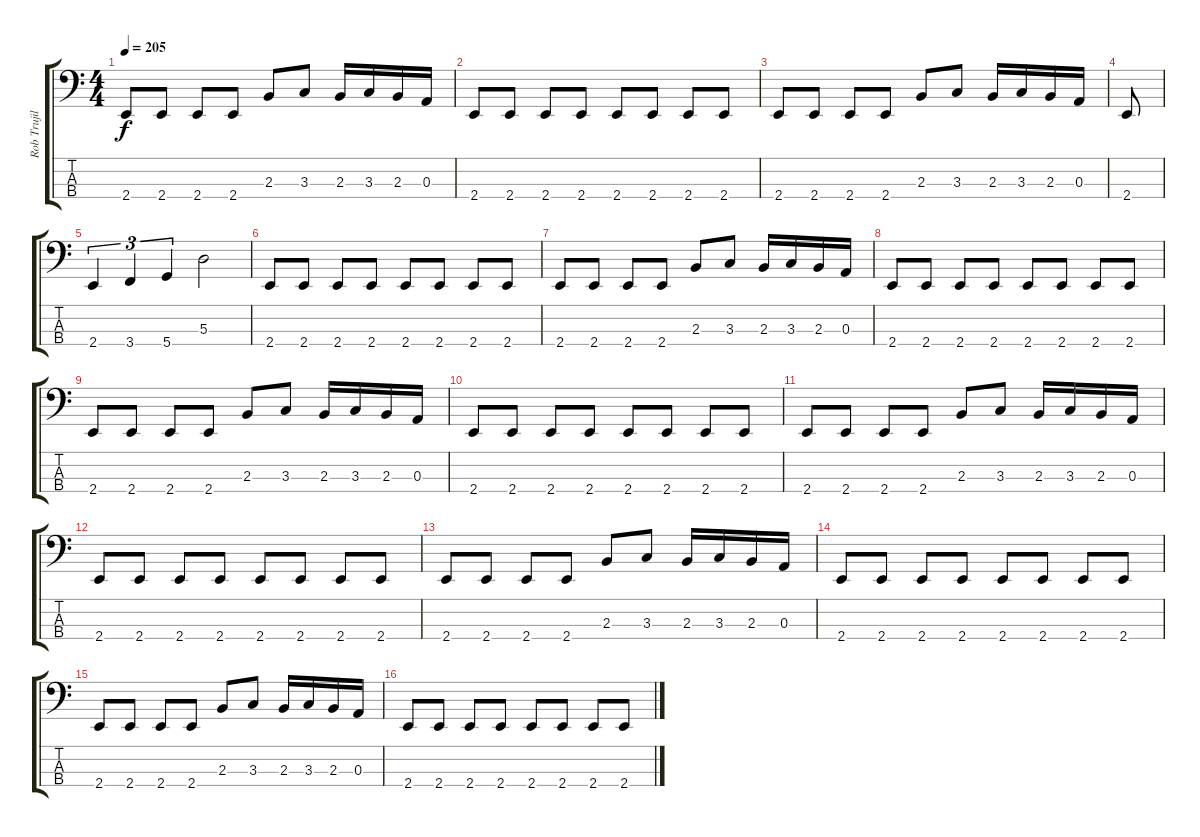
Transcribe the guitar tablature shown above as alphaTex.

\track ("Rob Trujillo" "Rob Trujil") {instrument electricbasspick}
\staff {score tabs}
\tuning (G2 D2 A1 D1) {hide}
\ts (4 4)
\tempo 205
\clef f4
\ks c
2.4.8{dy f} 2.4.8 2.4.8 2.4.8 2.3.8 3.3.8 2.3.16 3.3.16 2.3.16 0.3.16 |
2.4.8 2.4.8 2.4.8 2.4.8 2.4.8 2.4.8 2.4.8 2.4.8 |
2.4.8 2.4.8 2.4.8 2.4.8 2.3.8 3.3.8 2.3.16 3.3.16 2.3.16 0.3.16 |
2.4.8 |
2.4.4{tu (3 2)} 3.4.4{tu (3 2)} 5.4.4{tu (3 2)} 5.3.2 |
2.4.8 2.4.8 2.4.8 2.4.8 2.4.8 2.4.8 2.4.8 2.4.8 |
2.4.8 2.4.8 2.4.8 2.4.8 2.3.8 3.3.8 2.3.16 3.3.16 2.3.16 0.3.16 |
2.4.8 2.4.8 2.4.8 2.4.8 2.4.8 2.4.8 2.4.8 2.4.8 |
2.4.8 2.4.8 2.4.8 2.4.8 2.3.8 3.3.8 2.3.16 3.3.16 2.3.16 0.3.16 |
2.4.8 2.4.8 2.4.8 2.4.8 2.4.8 2.4.8 2.4.8 2.4.8 |
2.4.8 2.4.8 2.4.8 2.4.8 2.3.8 3.3.8 2.3.16 3.3.16 2.3.16 0.3.16 |
2.4.8 2.4.8 2.4.8 2.4.8 2.4.8 2.4.8 2.4.8 2.4.8 |
2.4.8 2.4.8 2.4.8 2.4.8 2.3.8 3.3.8 2.3.16 3.3.16 2.3.16 0.3.16 |
2.4.8 2.4.8 2.4.8 2.4.8 2.4.8 2.4.8 2.4.8 2.4.8 |
2.4.8 2.4.8 2.4.8 2.4.8 2.3.8 3.3.8 2.3.16 3.3.16 2.3.16 0.3.16 |
2.4.8 2.4.8 2.4.8 2.4.8 2.4.8 2.4.8 2.4.8 2.4.8
